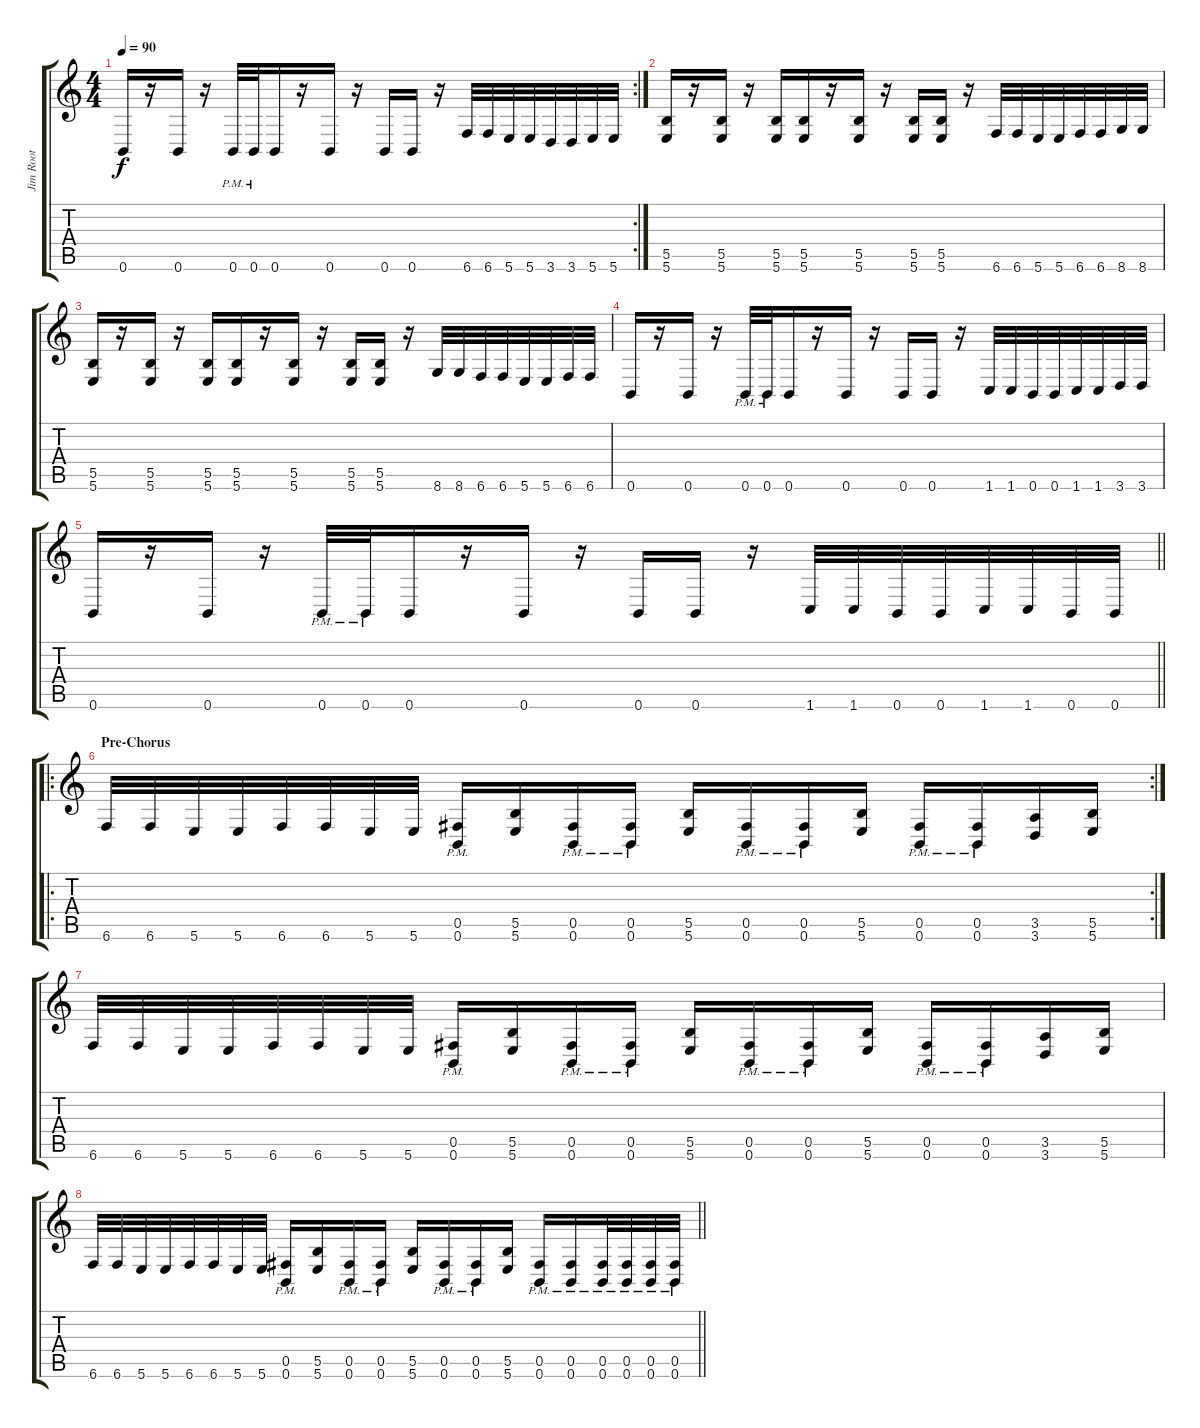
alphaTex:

\track ("Jim Root" "Jim Root") {instrument distortionguitar}
\staff {score tabs}
\tuning (Db4 Ab3 E3 B2 Gb2 B1) {hide}
\rc 2
\ts (4 4)
\tempo 90
\clef g2
\ks c
0.6.16{dy f} r.16 0.6.16 r.16 0.6{pm}.32 0.6{pm}.32 0.6.16 r.16 0.6.16 r.16 0.6.16 0.6.16 r.16 6.6.32 6.6.32 5.6.32 5.6.32 3.6.32 3.6.32 5.6.32 5.6.32 |
(5.5 5.6).16 r.16 (5.5 5.6).16 r.16 (5.5 5.6).16 (5.5 5.6).16 r.16 (5.5 5.6).16 r.16 (5.5 5.6).16 (5.5 5.6).16 r.16 6.6.32 6.6.32 5.6.32 5.6.32 6.6.32 6.6.32 8.6.32 8.6.32 |
(5.5 5.6).16 r.16 (5.5 5.6).16 r.16 (5.5 5.6).16 (5.5 5.6).16 r.16 (5.5 5.6).16 r.16 (5.5 5.6).16 (5.5 5.6).16 r.16 8.6.32 8.6.32 6.6.32 6.6.32 5.6.32 5.6.32 6.6.32 6.6.32 |
0.6.16 r.16 0.6.16 r.16 0.6{pm}.32 0.6{pm}.32 0.6.16 r.16 0.6.16 r.16 0.6.16 0.6.16 r.16 1.6.32 1.6.32 0.6.32 0.6.32 1.6.32 1.6.32 3.6.32 3.6.32 |
\barLineRight lightlight
0.6.16 r.16 0.6.16 r.16 0.6{pm}.32 0.6{pm}.32 0.6.16 r.16 0.6.16 r.16 0.6.16 0.6.16 r.16 1.6.32 1.6.32 0.6.32 0.6.32 1.6.32 1.6.32 0.6.32 0.6.32 |
\ro
\rc 2
\section ("" "Pre-Chorus")
6.6.32 6.6.32 5.6.32 5.6.32 6.6.32 6.6.32 5.6.32 5.6.32 (0.5{pm} 0.6{pm}).16 (5.5 5.6).16 (0.5{pm} 0.6{pm}).16 (0.5{pm} 0.6{pm}).16 (5.5 5.6).16 (0.5{pm} 0.6{pm}).16 (0.5{pm} 0.6{pm}).16 (5.5 5.6).16 (0.5{pm} 0.6{pm}).16 (0.5{pm} 0.6{pm}).16 (3.5 3.6).16 (5.5 5.6).16 |
6.6.32 6.6.32 5.6.32 5.6.32 6.6.32 6.6.32 5.6.32 5.6.32 (0.5{pm} 0.6{pm}).16 (5.5 5.6).16 (0.5{pm} 0.6{pm}).16 (0.5{pm} 0.6{pm}).16 (5.5 5.6).16 (0.5{pm} 0.6{pm}).16 (0.5{pm} 0.6{pm}).16 (5.5 5.6).16 (0.5{pm} 0.6{pm}).16 (0.5{pm} 0.6{pm}).16 (3.5 3.6).16 (5.5 5.6).16 |
\barLineRight lightlight
6.6.32 6.6.32 5.6.32 5.6.32 6.6.32 6.6.32 5.6.32 5.6.32 (0.5{pm} 0.6{pm}).16 (5.5 5.6).16 (0.5{pm} 0.6{pm}).16 (0.5{pm} 0.6{pm}).16 (5.5 5.6).16 (0.5{pm} 0.6{pm}).16 (0.5{pm} 0.6{pm}).16 (5.5 5.6).16 (0.5{pm} 0.6{pm}).16 (0.5{pm} 0.6{pm}).16 (0.5{pm} 0.6{pm}).32 (0.5{pm} 0.6{pm}).32 (0.5{pm} 0.6{pm}).32 (0.5{pm} 0.6{pm}).32
